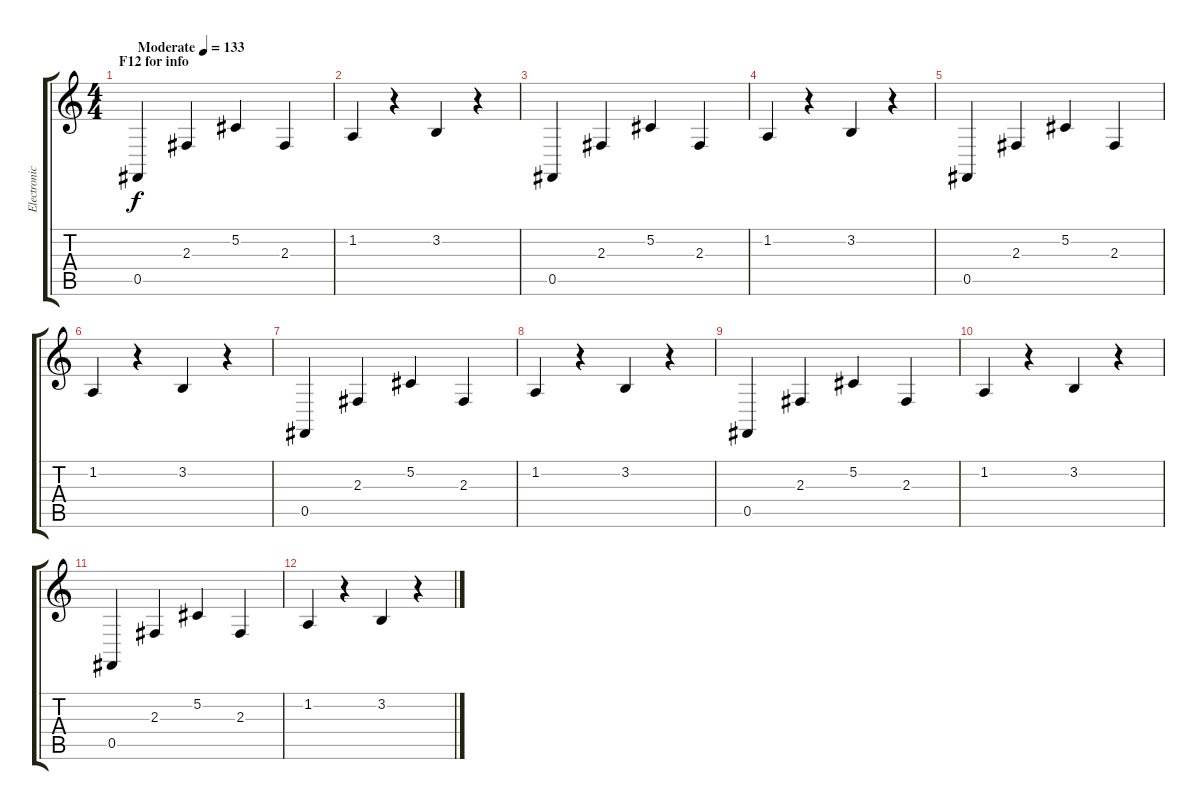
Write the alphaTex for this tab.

\track ("Electronic fills" "Electronic") {instrument fx4atmosphere}
\staff {score tabs}
\tuning (Db4 Ab3 E3 B2 Gb2 B1) {hide}
\ts (4 4)
\section ("" "F12 for info")
\tempo (133 "Moderate")
\clef g2
\ks c
0.5.4{dy f instrument fx4atmosphere} 2.3.4 5.2.4 2.3.4 |
1.2.4 r.4 3.2.4 r.4 |
0.5.4 2.3.4 5.2.4 2.3.4 |
1.2.4 r.4 3.2.4 r.4 |
0.5.4 2.3.4 5.2.4 2.3.4 |
1.2.4 r.4 3.2.4 r.4 |
0.5.4 2.3.4 5.2.4 2.3.4 |
1.2.4 r.4 3.2.4 r.4 |
0.5.4 2.3.4 5.2.4 2.3.4 |
1.2.4 r.4 3.2.4 r.4 |
0.5.4 2.3.4 5.2.4 2.3.4 |
1.2.4 r.4 3.2.4 r.4
